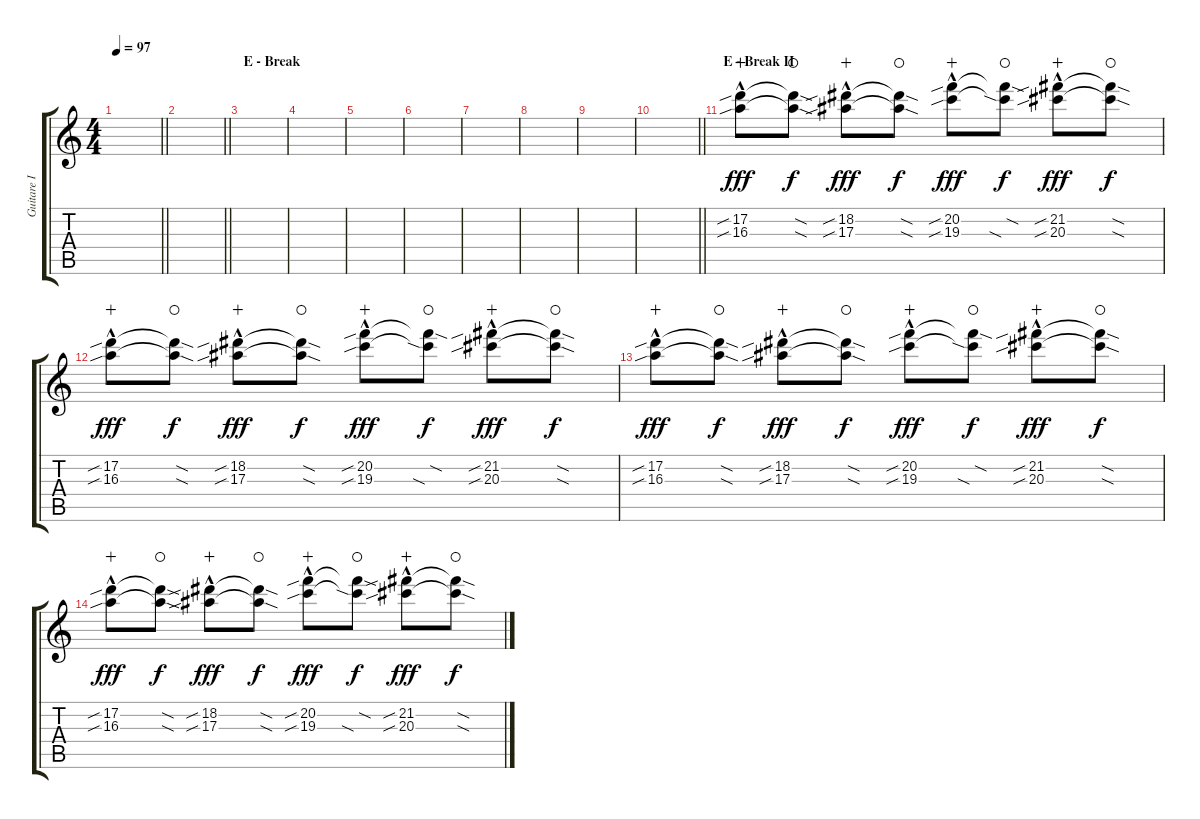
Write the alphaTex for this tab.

\track ("Guitare I" "Guitare I") {instrument distortionguitar}
\staff {score tabs}
\tuning (D4 A3 F3 C3 G2 C2) {hide}
\ts (4 4)
\tempo 97
\clef g2
\barLineRight lightlight
\ks c
|
\barLineRight lightlight
|
\section ("" "E - Break")
|
|
|
|
|
|
|
\barLineRight lightlight
|
\section ("" "E - Break II")
(17.2{sib hac} 16.3{sib}).8{dy fff wahc} (17.2{sod t} 16.3{sod t}).8{dy f waho} (18.2{sib hac} 17.3{sib}).8{dy fff wahc} (18.2{sod t} 17.3{sod t}).8{dy f waho} (20.2{sib hac} 19.3{sib}).8{dy fff wahc} (20.2{sod t} 19.3{sia t}).8{dy f waho} (21.2{sib hac} 20.3{sib}).8{dy fff wahc} (21.2{sod t} 20.3{sod t}).8{dy f waho} |
(17.2{sib hac} 16.3{sib}).8{dy fff wahc} (17.2{sod t} 16.3{sod t}).8{dy f waho} (18.2{sib hac} 17.3{sib}).8{dy fff wahc} (18.2{sod t} 17.3{sod t}).8{dy f waho} (20.2{sib hac} 19.3{sib}).8{dy fff wahc} (20.2{sod t} 19.3{sia t}).8{dy f waho} (21.2{sib hac} 20.3{sib}).8{dy fff wahc} (21.2{sod t} 20.3{sod t}).8{dy f waho} |
(17.2{sib hac} 16.3{sib}).8{dy fff wahc} (17.2{sod t} 16.3{sod t}).8{dy f waho} (18.2{sib hac} 17.3{sib}).8{dy fff wahc} (18.2{sod t} 17.3{sod t}).8{dy f waho} (20.2{sib hac} 19.3{sib}).8{dy fff wahc} (20.2{sod t} 19.3{sia t}).8{dy f waho} (21.2{sib hac} 20.3{sib}).8{dy fff wahc} (21.2{sod t} 20.3{sod t}).8{dy f waho} |
(17.2{sib hac} 16.3{sib}).8{dy fff wahc} (17.2{sod t} 16.3{sod t}).8{dy f waho} (18.2{sib hac} 17.3{sib}).8{dy fff wahc} (18.2{sod t} 17.3{sod t}).8{dy f waho} (20.2{sib hac} 19.3{sib}).8{dy fff wahc} (20.2{sod t} 19.3{sia t}).8{dy f waho} (21.2{sib hac} 20.3{sib}).8{dy fff wahc} (21.2{sod t} 20.3{sod t}).8{dy f waho}
